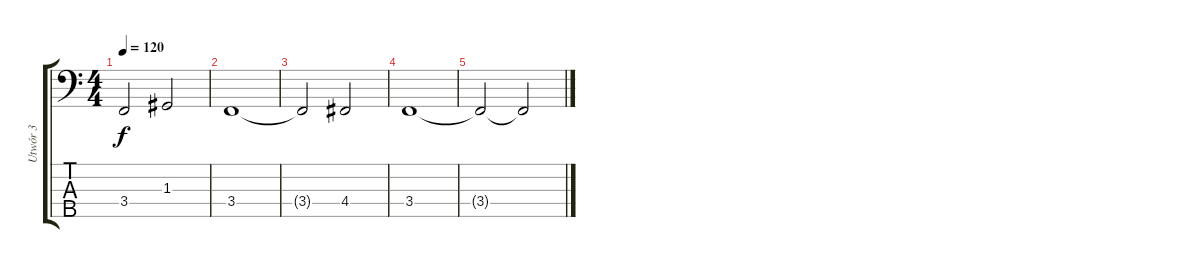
\track ("Utwór 3" "Utwór 3") {instrument electricbassfinger}
\staff {score tabs}
\tuning (F2 C2 G1 D1 A0) {hide}
\ts (4 4)
\tempo 120
\clef f4
\ks c
3.4{t}.2{dy f} 1.3.2 |
3.4.1 |
3.4{t}.2 4.4.2 |
3.4.1 |
3.4{t}.2 3.4{t}.2
